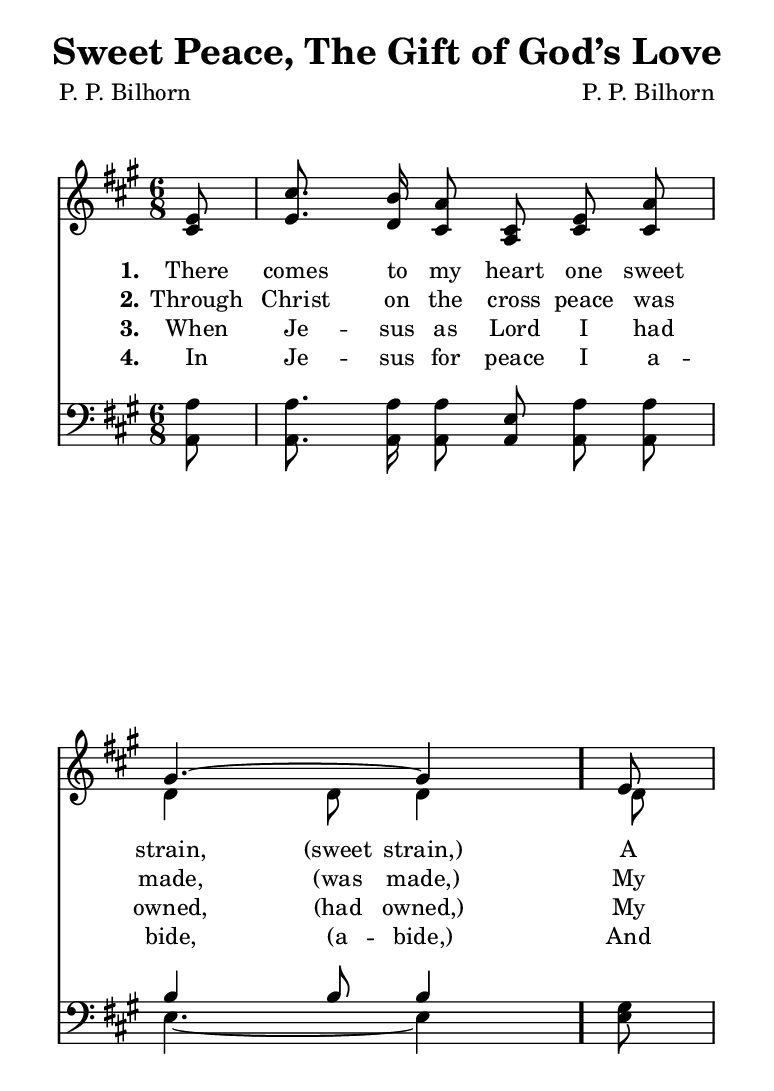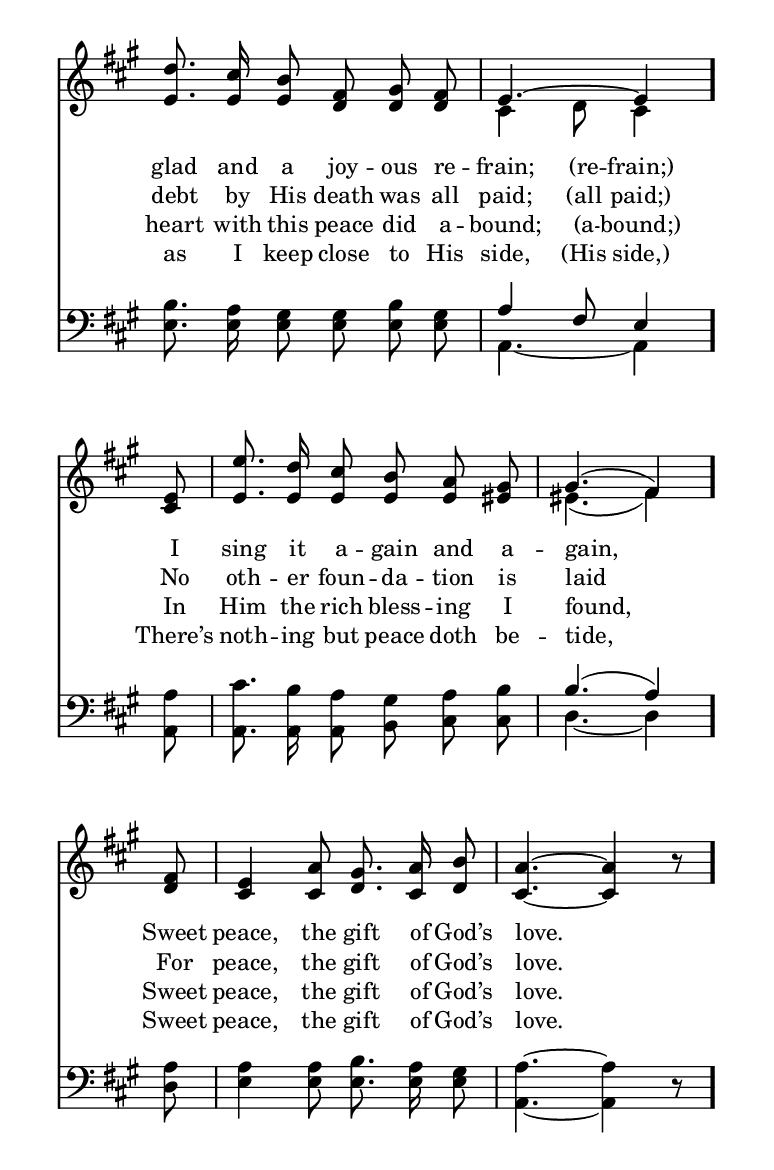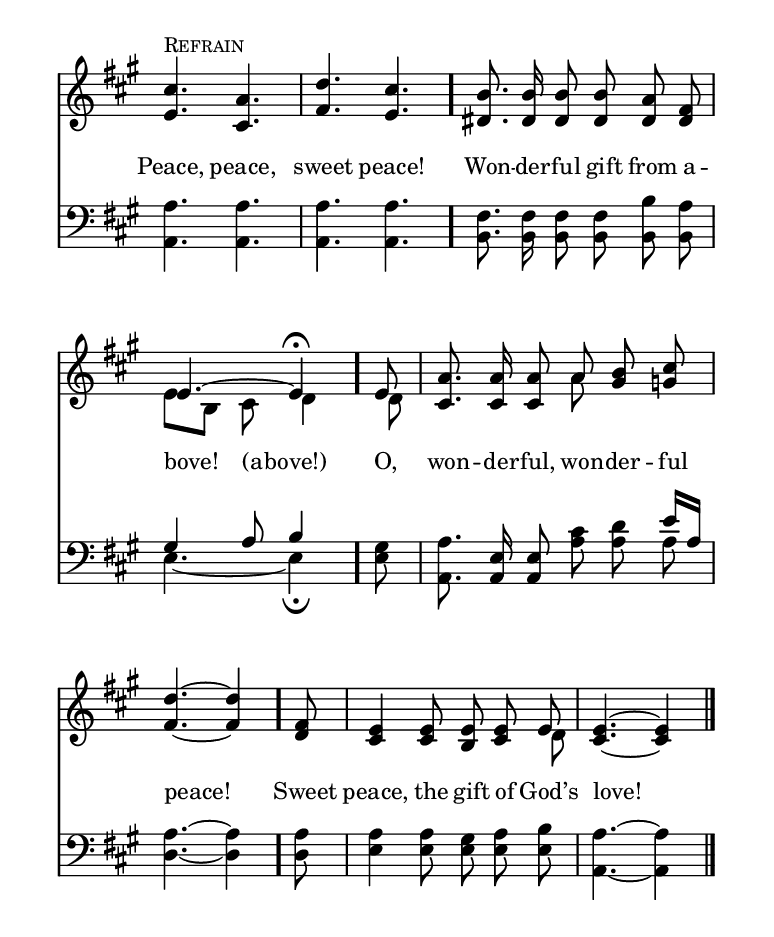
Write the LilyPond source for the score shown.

\include "common/global.ily"
\paper {
  \include "common/paper.ily"
  system-count = #(cond (is-eogsized 5) (#t #f))
}

\header{
  hymnnumber = "193"
  title = "Sweet Peace, The Gift of God’s Love"
  tunename = ""
  meter = ""
  poet = "P. P. Bilhorn"
  composer = "P. P. Bilhorn"
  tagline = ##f
}

ta = { \tempo 8=120 }
tb = { \tempo 8=80 } % not half the normal tempo in this case (aesthetic)

global = {
  \include "common/overrides.ily"
  \override Staff.TimeSignature.style = #'numbered
  \time 6/8
  \override Score.MetronomeMark.transparent = ##t % hide all fermata changes too
  \ta
  \key a \major
  \partial 8
  \autoBeamOff
}

patternA = { c8 | c8. c16 c8 c c c | c4. c4 }
patternB = { c8 | c8. c16 c8 c c c | c4 c8 c4 }
patternC = { c8 | c4 c8 c8. c16 c8 | c4. c4 c8 }

notesSoprano = {
\global
\relative c' {

  e8 | cis'8. b16 a8 cis, e a | gis4. ~ gis4 \eogbreak
  \changePitch \patternA { e | d' cis b fis gis fis | e ~ e } \eogbreak
  \changePitch \patternA { e | e' d cis b a gis | gis( fis) }
  \changePitch \patternC { fis | e a gis a b | a ~ a r }

  \eogbreak
  << s^\markup { \small \caps "Refrain" }
  { cis4. a | d cis } >>
  b8. b16 b8 b a fis | e4.~ \tb e4 \fermata \ta \eogbreak
  \changePitch \patternA { e | a a a a b cis | d ~ d }
  fis,8 | e4 e8 e e e | e4. ~ e4

  \bar "|."

}
}

notesAlto = {
\global
\relative e' {

  \changePitch \patternB { cis | e d cis a cis cis | d d d }
  \changePitch \patternB { d | e e e d d d | cis d cis }
  \changePitch \patternA { cis | e e e e e eis | eis( fis) }
  \changePitch \patternC { d | cis cis d cis d | cis ~ cis r }

  e4. cis | fis e
  dis8. dis16 dis8 dis dis dis | e8[ b] cis d4
  \changePitch \patternA { d | cis cis cis a' gis g | fis ~ fis }
  d8 | cis4 cis8 b cis d | cis4. ~ cis4

}
}

notesTenor = {
\global
\relative a {

  \changePitch \patternB { a | a a a e a a | b b b }
  \changePitch \patternB { gis | b a gis gis b gis | a fis e }
  \changePitch \patternA { a | cis b a gis a b | b( a) }
  \changePitch \patternC { a | a a b a gis | a ~ a r }

  a4. a | a a
  fis8. fis16 fis8 fis b a | gis4 a8 b4
  gis8 | a8. e16 e8 cis' d e16[ a,] | a4. ~ a4
  a8 | a4 a8 gis a b | a4. ~ a4

}
}

notesBass = {
\global
\relative f, {

  \changePitch \patternA { a | a a a a a a | e' ~ e }
  \changePitch \patternA { e | e e e e e e | a, ~ a }
  \changePitch \patternA { a | a a a b cis cis | d ~ d }
  \changePitch \patternC { d | e e e e e | a, ~ a r }

  a4. a | a a
  b8. b16 b8 b b b | e4. ~ e4_\fermata
  \changePitch \patternA { e | a, a a a' a a | d, ~ d }
  d8 | e4 e8 e e e | a,4. ~ a4

}
}

Refrain = \lyricmode {

Peace, peace, sweet peace! \bar "."
Won -- der -- ful gift from a -- bove! %{HIDE>%} (a -- bove!) %{<HIDE%} \bar "."
O, won -- der -- ful, won -- der -- ful peace! \bar "."
Sweet peace, the gift of God’s love! \bar "."

}

wordsA = \lyricmode {
\set stanza = "1."

There comes to my heart one sweet strain, %{HIDE>%} (sweet strain,) %{<HIDE%} \bar "."
A glad and a joy -- ous re -- frain; %{HIDE>%} (re -- frain;) %{<HIDE%} \bar "."
I sing it a -- gain and a -- gain, \bar "."
Sweet peace, the gift of God’s love. \bar "."

}

wordsB = \lyricmode {
\set stanza = "2."

Through Christ on the cross peace was made, %{HIDE>%} (was made,) %{<HIDE%}
My debt by His death was all paid; %{HIDE>%} (all paid;) %{<HIDE%}
No oth -- er foun -- da -- tion is laid
For peace, the gift of God’s love.

\Refrain

}

wordsC = \lyricmode {
\set stanza = "3."

When Je -- sus as Lord I had owned, %{HIDE>%} (had owned,) %{<HIDE%}
My heart with this peace did a -- bound; %{HIDE>%} (a -- bound;) %{<HIDE%}
In Him the rich bless -- ing I found,
Sweet peace, the gift of God’s love.

}

wordsD = \lyricmode {
\set stanza = "4."

In Je -- sus for peace I a -- bide, %{HIDE>%} (a -- bide,) %{<HIDE%}
And as I keep close to His side, %{HIDE>%} (His side,) %{<HIDE%}
There’s noth -- ing but peace doth be -- tide,
Sweet peace, the gift of God’s love.

}

\score {
  \context ChoirStaff <<
    \context Staff = upper <<
      \set Staff.autoBeaming = ##f
      \set ChoirStaff.systemStartDelimiter = #'SystemStartBar
      \set ChoirStaff.printPartCombineTexts = ##f
      \partcombine #'(2 . 9) \notesSoprano \notesAlto
      \context NullVoice = sopranos { \voiceOne << \notesSoprano >> }
      \context NullVoice = altos { \voiceTwo << \notesAlto >> }
      \context Lyrics = one   \lyricsto altos \wordsA
      \context Lyrics = two   \lyricsto altos \wordsB
      \context Lyrics = three \lyricsto altos \wordsC
      \context Lyrics = four  \lyricsto altos \wordsD
    >>
    \context Staff = men <<
      \set Staff.autoBeaming = ##f
      \clef bass
      \set ChoirStaff.printPartCombineTexts = ##f
      \partcombine #'(2 . 9) \notesTenor \notesBass
      \context NullVoice = tenors { \voiceOne << \notesTenor >> }
      \context NullVoice = basses { \voiceTwo << \notesBass >> }
    >>
  >>
  \layout {
    \include "common/layout.ily"
  }
  \midi{
    \include "common/midi.ily"
  }
}

\version "2.19.49"  % necessary for upgrading to future LilyPond versions.

% vi:set et ts=2 sw=2 ai nocindent syntax=lilypond:
